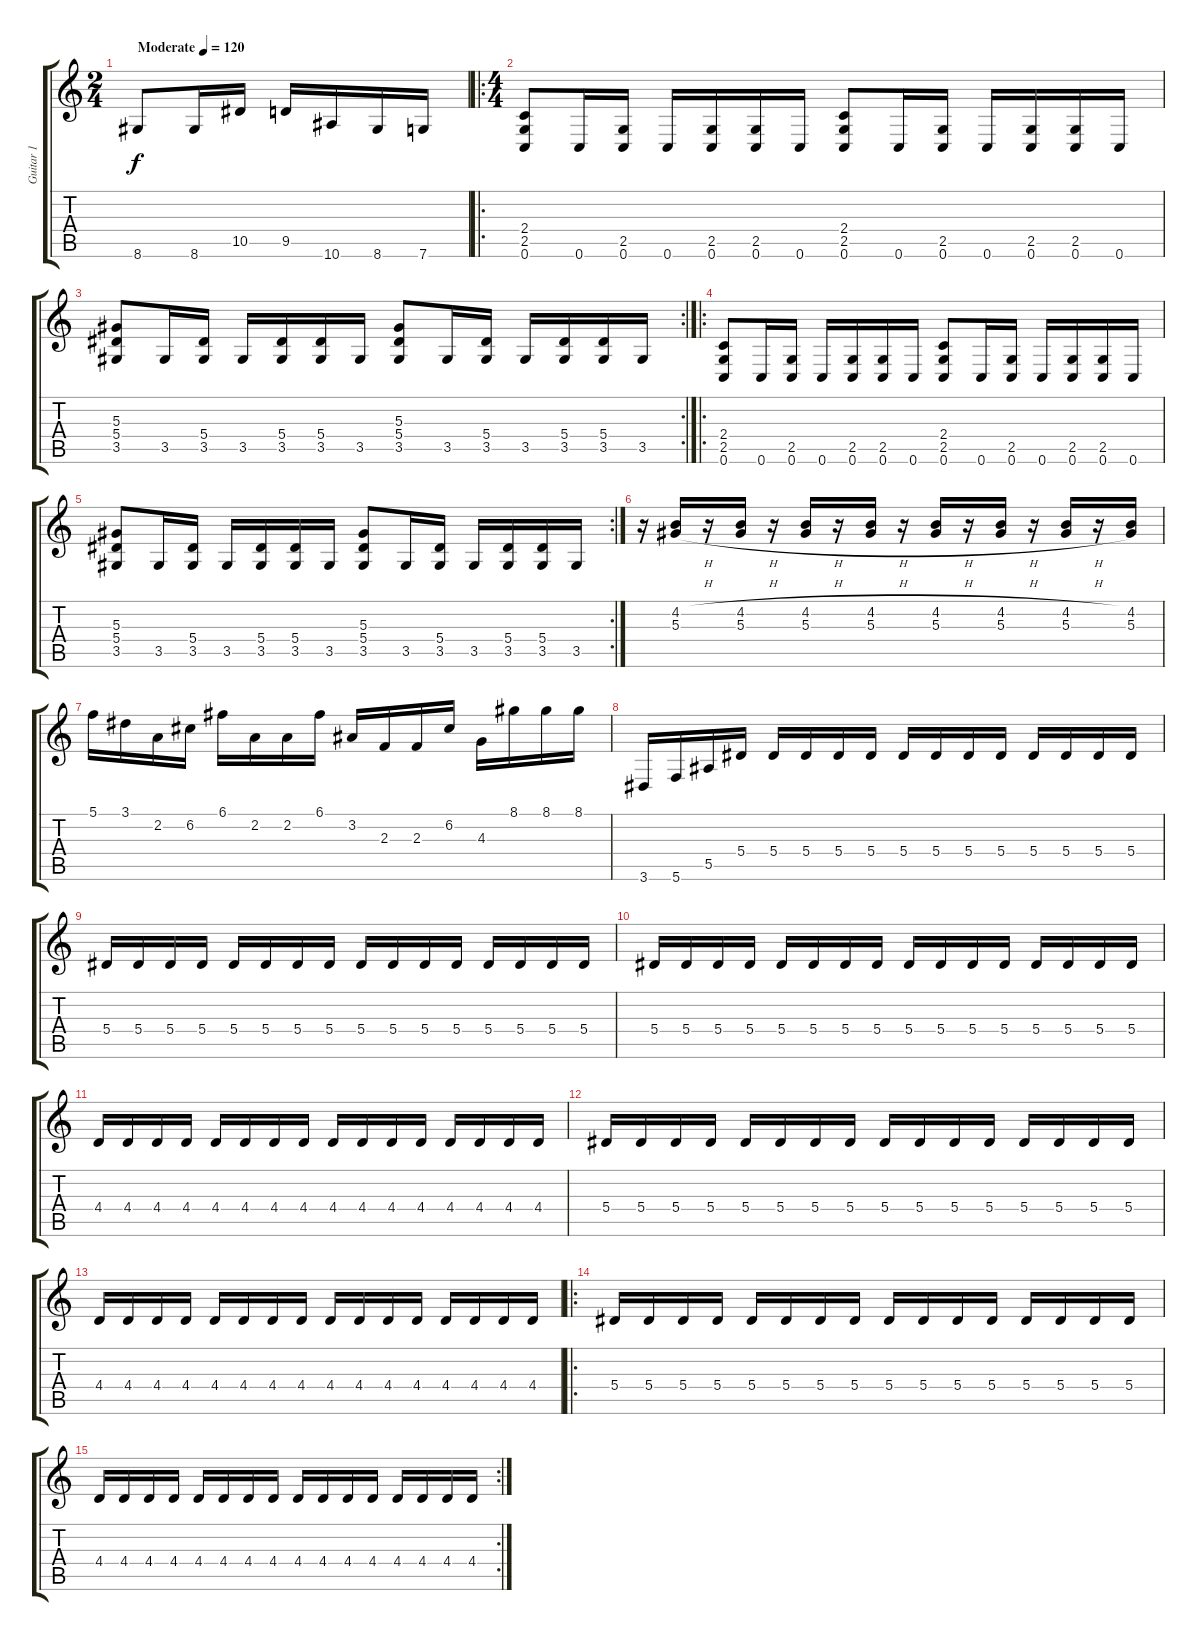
\track ("Guitar 1" "Guitar 1") {instrument distortionguitar}
\staff {score tabs}
\tuning (C4 G3 Eb3 Bb2 F2 C2) {hide}
\ts (2 4)
\tempo (120 "Moderate")
\clef g2
\ks c
8.6.8{dy f instrument distortionguitar} 8.6.16 10.5.16 9.5.16 10.6.16 8.6.16 7.6.16 |
\ro
\ts (4 4)
(2.4 2.5 0.6).8 0.6.16 (2.5 0.6).16 0.6.16 (2.5 0.6).16 (2.5 0.6).16 0.6.16 (2.4 2.5 0.6).8 0.6.16 (2.5 0.6).16 0.6.16 (2.5 0.6).16 (2.5 0.6).16 0.6.16 |
\rc 2
(5.3 5.4 3.5).8 3.5.16 (5.4 3.5).16 3.5.16 (5.4 3.5).16 (5.4 3.5).16 3.5.16 (5.3 5.4 3.5).8 3.5.16 (5.4 3.5).16 3.5.16 (5.4 3.5).16 (5.4 3.5).16 3.5.16 |
\ro
(2.4 2.5 0.6).8 0.6.16 (2.5 0.6).16 0.6.16 (2.5 0.6).16 (2.5 0.6).16 0.6.16 (2.4 2.5 0.6).8 0.6.16 (2.5 0.6).16 0.6.16 (2.5 0.6).16 (2.5 0.6).16 0.6.16 |
\rc 2
(5.3 5.4 3.5).8 3.5.16 (5.4 3.5).16 3.5.16 (5.4 3.5).16 (5.4 3.5).16 3.5.16 (5.3 5.4 3.5).8 3.5.16 (5.4 3.5).16 3.5.16 (5.4 3.5).16 (5.4 3.5).16 3.5.16 |
r.16 (4.2{h} 5.3{h}).16 r.16 (4.2{h} 5.3{h}).16 r.16 (4.2{h} 5.3{h}).16 r.16 (4.2{h} 5.3{h}).16 r.16 (4.2{h} 5.3{h}).16 r.16 (4.2{h} 5.3{h}).16 r.16 (4.2{h} 5.3{h}).16 r.16 (4.2 5.3).16 |
5.1.16 3.1.16 2.2.16 6.2.16 6.1.16 2.2.16 2.2.16 6.1.16 3.2.16 2.3.16 2.3.16 6.2.16 4.3.16 8.1.16 8.1.16 8.1.16 |
3.6.16 5.6.16 5.5.16 5.4.16 5.4.16 5.4.16 5.4.16 5.4.16 5.4.16 5.4.16 5.4.16 5.4.16 5.4.16 5.4.16 5.4.16 5.4.16 |
5.4.16 5.4.16 5.4.16 5.4.16 5.4.16 5.4.16 5.4.16 5.4.16 5.4.16 5.4.16 5.4.16 5.4.16 5.4.16 5.4.16 5.4.16 5.4.16 |
5.4.16 5.4.16 5.4.16 5.4.16 5.4.16 5.4.16 5.4.16 5.4.16 5.4.16 5.4.16 5.4.16 5.4.16 5.4.16 5.4.16 5.4.16 5.4.16 |
4.4.16 4.4.16 4.4.16 4.4.16 4.4.16 4.4.16 4.4.16 4.4.16 4.4.16 4.4.16 4.4.16 4.4.16 4.4.16 4.4.16 4.4.16 4.4.16 |
5.4.16 5.4.16 5.4.16 5.4.16 5.4.16 5.4.16 5.4.16 5.4.16 5.4.16 5.4.16 5.4.16 5.4.16 5.4.16 5.4.16 5.4.16 5.4.16 |
4.4.16 4.4.16 4.4.16 4.4.16 4.4.16 4.4.16 4.4.16 4.4.16 4.4.16 4.4.16 4.4.16 4.4.16 4.4.16 4.4.16 4.4.16 4.4.16 |
\ro
5.4.16 5.4.16 5.4.16 5.4.16 5.4.16 5.4.16 5.4.16 5.4.16 5.4.16 5.4.16 5.4.16 5.4.16 5.4.16 5.4.16 5.4.16 5.4.16 |
\rc 2
4.4.16 4.4.16 4.4.16 4.4.16 4.4.16 4.4.16 4.4.16 4.4.16 4.4.16 4.4.16 4.4.16 4.4.16 4.4.16 4.4.16 4.4.16 4.4.16
